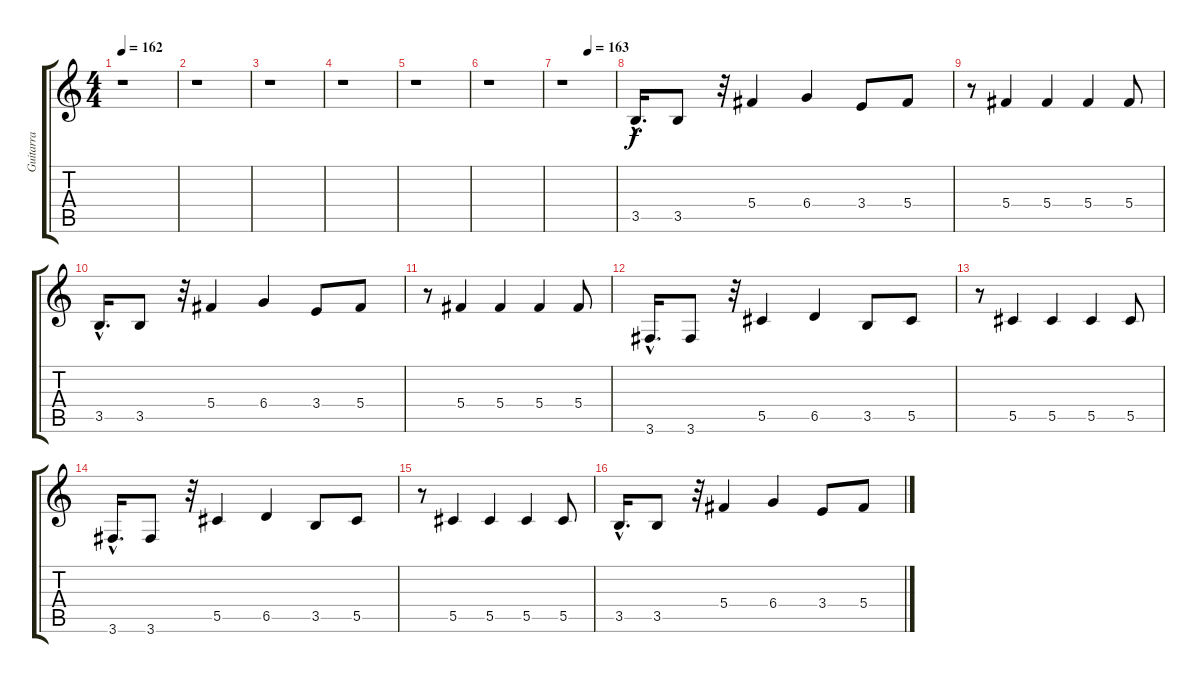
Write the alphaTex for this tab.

\track ("Guitarra" "Guitarra") {instrument acousticguitarsteel}
\staff {score tabs}
\tuning (Eb4 Bb3 Gb3 Db3 Ab2 Eb2) {hide}
\ts (4 4)
\tempo 162
\clef g2
\ks c
r.1{dy f} |
r.1 |
r.1 |
r.1 |
r.1 |
r.1 |
\tempo (163 0.5)
r.1 |
3.5{hac}.16{d volume 9 balance 14 instrument distortionguitar} 3.5.8 r.32 5.4.4 6.4.4 3.4.8 5.4.8 |
r.8 5.4.4 5.4.4 5.4.4 5.4.8 |
3.5{hac}.16{d} 3.5.8 r.32 5.4.4 6.4.4 3.4.8 5.4.8 |
r.8 5.4.4 5.4.4 5.4.4 5.4.8 |
3.6{hac}.16{d} 3.6.8 r.32 5.5.4 6.5.4 3.5.8 5.5.8 |
r.8 5.5.4 5.5.4 5.5.4 5.5.8 |
3.6{hac}.16{d} 3.6.8 r.32 5.5.4 6.5.4 3.5.8 5.5.8 |
r.8 5.5.4 5.5.4 5.5.4 5.5.8 |
3.5{hac}.16{d} 3.5.8 r.32 5.4.4 6.4.4 3.4.8 5.4.8
